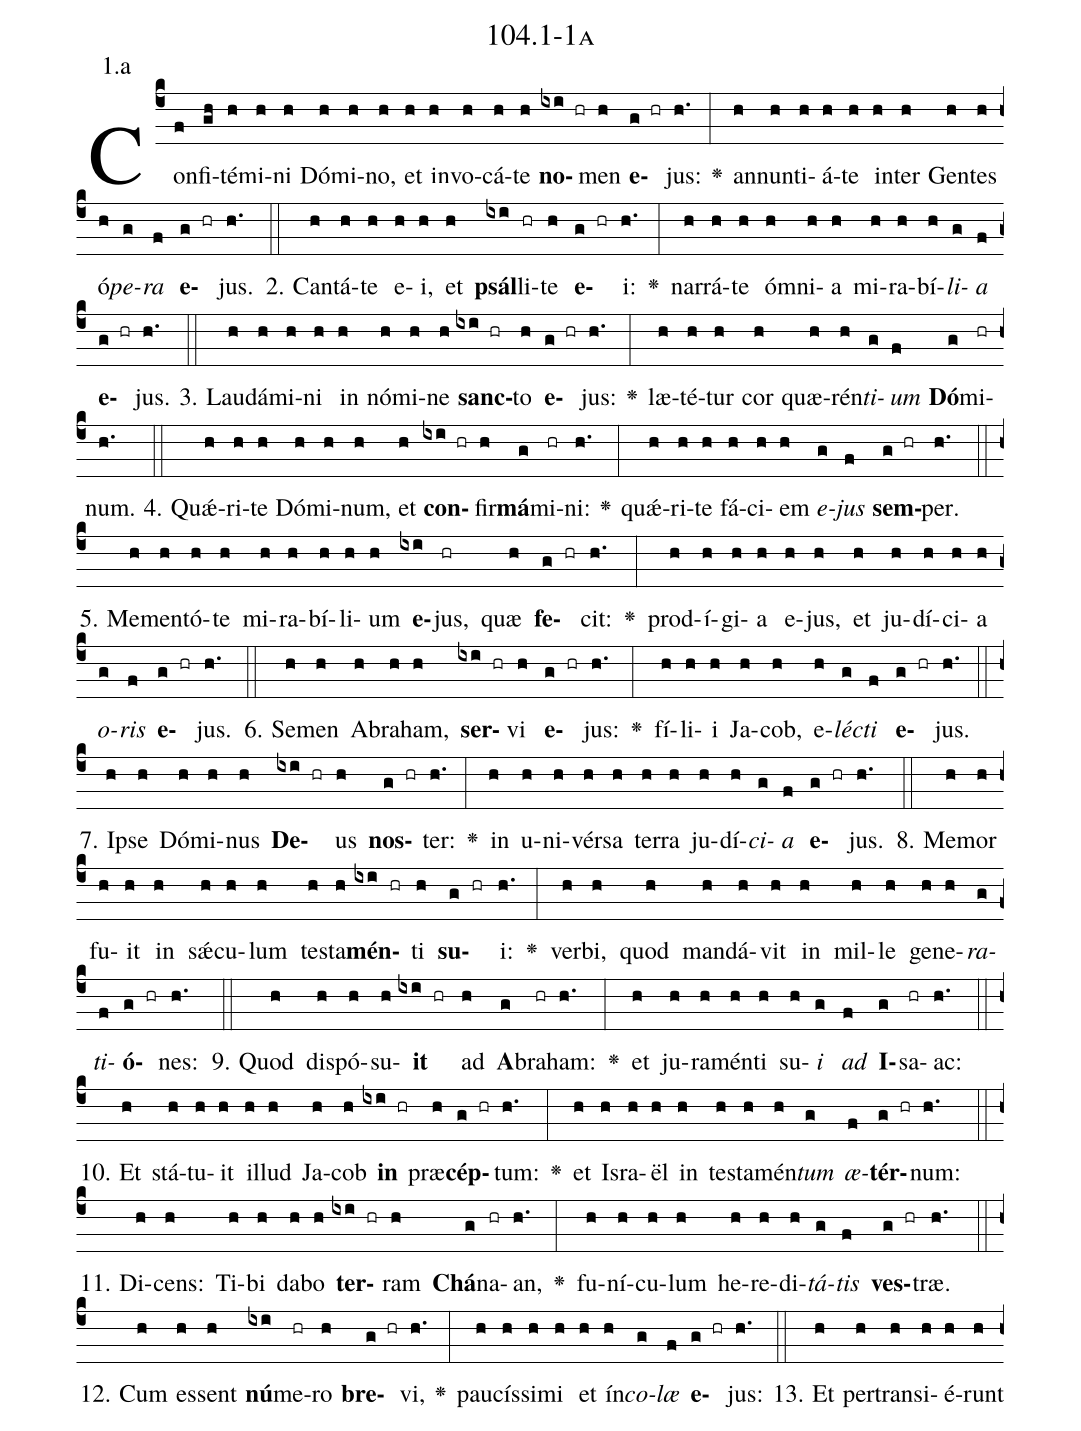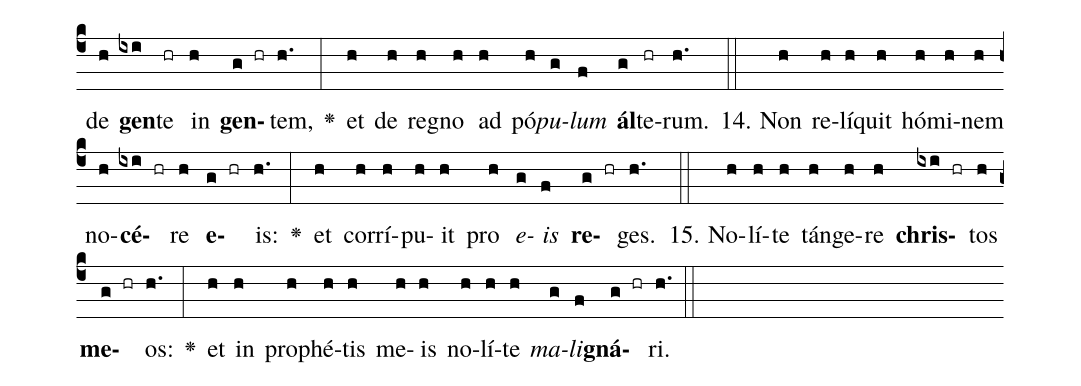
name: 104.1-1a;
annotation: 1.a;
%%
(c4)Con(f)fi(gh)té(h)mi(h)ni(h) Dó(h)mi(h)no,(h) et(h) in(h)vo(h)cá(h)te(h) <b>no</b>(ixi hr)men(h) <b>e</b>(g hr)jus:(h.) <v>\greheightstar</v>(:) an(h)nun(h)ti(h)á(h)te(h) in(h)ter(h) Gen(h)tes(h) ó(h)<i>pe</i>(g)<i>ra</i>(f) <b>e</b>(g hr)jus.(h.) (::)
2. Can(h)tá(h)te(h) e(h)i,(h) et(h) <b>psál</b>(ixi)li(hr)te(h) <b>e</b>(g hr)i:(h.) <v>\greheightstar</v>(:) nar(h)rá(h)te(h) óm(h)ni(h)a(h) mi(h)ra(h)bí(h)<i>li</i>(g)<i>a</i>(f) <b>e</b>(g hr)jus.(h.) (::)
3. Lau(h)dá(h)mi(h)ni(h) in(h) nó(h)mi(h)ne(h) <b>sanc</b>(ixi hr)to(h) <b>e</b>(g hr)jus:(h.) <v>\greheightstar</v>(:) læ(h)té(h)tur(h) cor(h) quæ(h)rén(h)<i>ti</i>(g)<i>um</i>(f) <b>Dó</b>(g)mi(hr)num.(h.) (::)
4. Quǽ(h)ri(h)te(h) Dó(h)mi(h)num,(h) et(h) <b>con</b>(ixi hr)fir(h)<b>má</b>(g)mi(hr)ni:(h.) <v>\greheightstar</v>(:) quǽ(h)ri(h)te(h) fá(h)ci(h)em(h) <i>e</i>(g)<i>jus</i>(f) <b>sem</b>(g hr)per.(h.) (::)
5. Me(h)men(h)tó(h)te(h) mi(h)ra(h)bí(h)li(h)um(h) <b>e</b>(ixi)jus,(hr) quæ(h) <b>fe</b>(g hr)cit:(h.) <v>\greheightstar</v>(:) prod(h)í(h)gi(h)a(h) e(h)jus,(h) et(h) ju(h)dí(h)ci(h)a(h) <i>o</i>(g)<i>ris</i>(f) <b>e</b>(g hr)jus.(h.) (::)
6. Se(h)men(h) A(h)bra(h)ham,(h) <b>ser</b>(ixi hr)vi(h) <b>e</b>(g hr)jus:(h.) <v>\greheightstar</v>(:) fí(h)li(h)i(h) Ja(h)cob,(h) e(h)<i>léc</i>(g)<i>ti</i>(f) <b>e</b>(g hr)jus.(h.) (::)
7. Ip(h)se(h) Dó(h)mi(h)nus(h) <b>De</b>(ixi hr)us(h) <b>nos</b>(g hr)ter:(h.) <v>\greheightstar</v>(:) in(h) u(h)ni(h)vér(h)sa(h) ter(h)ra(h) ju(h)dí(h)<i>ci</i>(g)<i>a</i>(f) <b>e</b>(g hr)jus.(h.) (::)
8. Me(h)mor(h) fu(h)it(h) in(h) sǽ(h)cu(h)lum(h) tes(h)ta(h)<b>mén</b>(ixi hr)ti(h) <b>su</b>(g hr)i:(h.) <v>\greheightstar</v>(:) ver(h)bi,(h) quod(h) man(h)dá(h)vit(h) in(h) mil(h)le(h) ge(h)ne(h)<i>ra</i>(g)<i>ti</i>(f)<b>ó</b>(g hr)nes:(h.) (::)
9. Quod(h) dis(h)pó(h)su(h)<b>it</b>(ixi hr) ad(h) <b>A</b>(g)bra(hr)ham:(h.) <v>\greheightstar</v>(:) et(h) ju(h)ra(h)mén(h)ti(h) su(h)<i>i</i>(g) <i>ad</i>(f) <b>I</b>(g)sa(hr)ac:(h.) (::)
10. Et(h) stá(h)tu(h)it(h) il(h)lud(h) Ja(h)cob(h) <b>in</b>(ixi hr) præ(h)<b>cép</b>(g hr)tum:(h.) <v>\greheightstar</v>(:) et(h) Is(h)ra(h)ël(h) in(h) tes(h)ta(h)mén(h)<i>tum</i>(g) <i>æ</i>(f)<b>tér</b>(g hr)num:(h.) (::)
11. Di(h)cens:(h) Ti(h)bi(h) da(h)bo(h) <b>ter</b>(ixi hr)ram(h) <b>Chá</b>(g)na(hr)an,(h.) <v>\greheightstar</v>(:) fu(h)ní(h)cu(h)lum(h) he(h)re(h)di(h)<i>tá</i>(g)<i>tis</i>(f) <b>ves</b>(g hr)træ.(h.) (::)
12. Cum(h) es(h)sent(h) <b>nú</b>(ixi)me(hr)ro(h) <b>bre</b>(g hr)vi,(h.) <v>\greheightstar</v>(:) pau(h)cís(h)si(h)mi(h) et(h) ín(h)<i>co</i>(g)<i>læ</i>(f) <b>e</b>(g hr)jus:(h.) (::)
13. Et(h) per(h)trans(h)i(h)é(h)runt(h) de(h) <b>gen</b>(ixi)te(hr) in(h) <b>gen</b>(g hr)tem,(h.) <v>\greheightstar</v>(:) et(h) de(h) re(h)gno(h) ad(h) pó(h)<i>pu</i>(g)<i>lum</i>(f) <b>ál</b>(g)te(hr)rum.(h.) (::)
14. Non(h) re(h)lí(h)quit(h) hó(h)mi(h)nem(h) no(h)<b>cé</b>(ixi hr)re(h) <b>e</b>(g hr)is:(h.) <v>\greheightstar</v>(:) et(h) cor(h)rí(h)pu(h)it(h) pro(h) <i>e</i>(g)<i>is</i>(f) <b>re</b>(g hr)ges.(h.) (::)
15. No(h)lí(h)te(h) tán(h)ge(h)re(h) <b>chris</b>(ixi hr)tos(h) <b>me</b>(g hr)os:(h.) <v>\greheightstar</v>(:) et(h) in(h) pro(h)phé(h)tis(h) me(h)is(h) no(h)lí(h)te(h) <i>ma</i>(g)<i>li</i>(f)<b>gná</b>(g hr)ri.(h.) (::)
